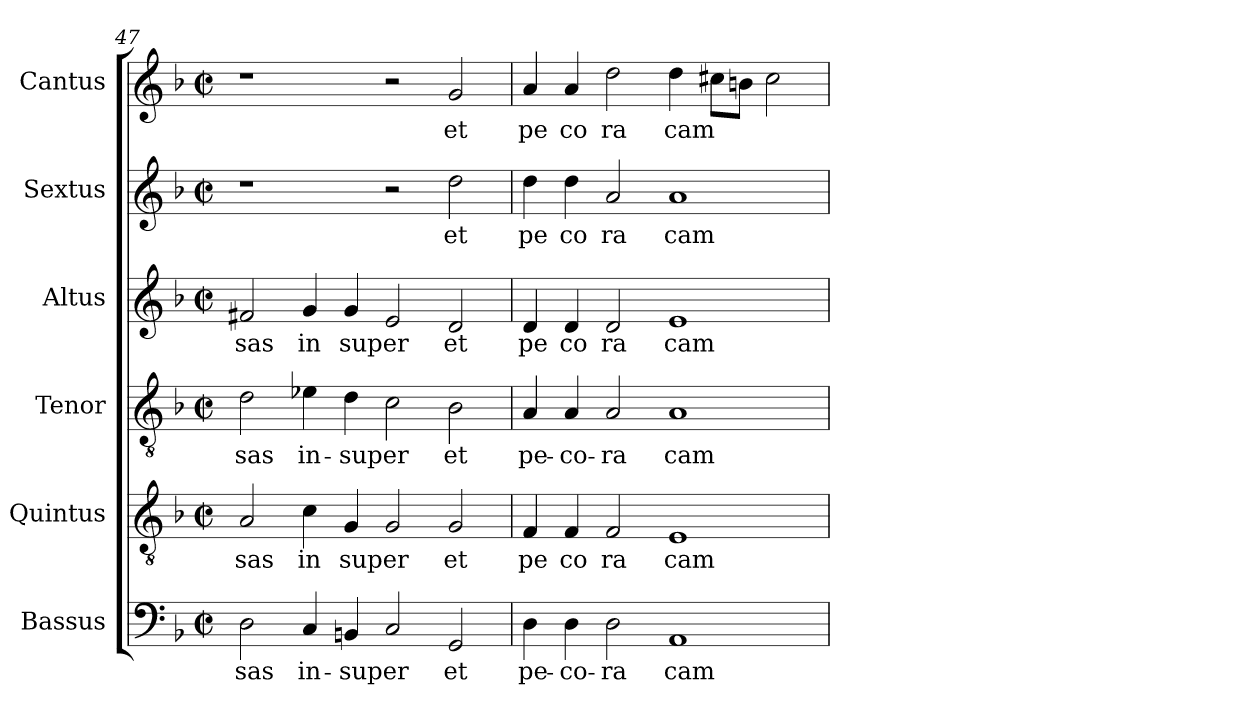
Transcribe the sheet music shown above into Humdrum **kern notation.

**kern	**text	**kern	**text	**kern	**text	**kern	**text	**kern	**text	**kern	**text
*part6	*part6	*part5	*part5	*part4	*part4	*part3	*part3	*part2	*part2	*part1	*part1
*staff6	*staff6	*staff5	*staff5	*staff4	*staff4	*staff3	*staff3	*staff2	*staff2	*staff1	*staff1
*I"Bassus	*	*I"Quintus	*	*I"Tenor	*	*I"Altus	*	*I"Sextus	*	*I"Cantus	*
*clefF4	*	*clefGv2	*	*clefGv2	*	*clefG2	*	*clefG2	*	*clefG2	*
*k[b-]	*	*k[b-]	*	*k[b-]	*	*k[b-]	*	*k[b-]	*	*k[b-]	*
*F:	*	*F:	*	*F:	*	*F:	*	*F:	*	*F:	*
*M2/2	*	*M2/2	*	*M2/2	*	*M2/2	*	*M2/2	*	*M2/2	*
*met(c|)	*	*met(c|)	*	*met(c|)	*	*met(c|)	*	*met(c|)	*	*met(c|)	*
=47	=47	=47	=47	=47	=47	=47	=47	=47	=47	=47	=47
!	!LO:LY:b:cj	!	!LO:LY:b:cj	!	!LO:LY:b:cj	!	!LO:LY:b:cj	!	!	!	!
2D\	-sas	2A/	sas	2d\	-sas	2f#X/	sas	1r	.	1r	.
!	!LO:LY:b:cj	!	!LO:LY:b:cj	!	!LO:LY:b:cj	!	!LO:LY:b:cj	!	!	!	!
4C/	in-	4c\	in	4e-X\	in-	4g/	in	.	.	.	.
!	!LO:LY:b	!	!LO:LY:b	!	!LO:LY:b	!	!LO:LY:b	!	!	!	!
4BBn/	-super	4G/	super	4d\	-super	4g/	super	.	.	.	.
2C/	.	2G/	.	2c\	.	2e/	.	2r	.	2r	.
!	!LO:LY:b:cj	!	!LO:LY:b:cj	!	!LO:LY:b:cj	!	!LO:LY:b:cj	!	!LO:LY:b:cj	!	!LO:LY:b:cj
2GG/	et	2G/	et	2B-\	et	2d/	et	2dd\	et	2g/	et
=48	=48	=48	=48	=48	=48	=48	=48	=48	=48	=48	=48
!	!LO:LY:b:cj	!	!LO:LY:b:cj	!	!LO:LY:b:cj	!	!LO:LY:b:cj	!	!LO:LY:b:cj	!	!LO:LY:b:cj
4D\	pe-	4F/	pe	4A/	pe-	4d/	pe	4dd\	pe	4a/	pe
!	!LO:LY:b:cj	!	!LO:LY:b:cj	!	!LO:LY:b:cj	!	!LO:LY:b:cj	!	!LO:LY:b:cj	!	!LO:LY:b:cj
4D\	-co-	4F/	co	4A/	-co-	4d/	co	4dd\	co	4a/	co
!	!LO:LY:b:cj	!	!LO:LY:b:cj	!	!LO:LY:b:cj	!	!LO:LY:b:cj	!	!LO:LY:b:cj	!	!LO:LY:b:cj
2D\	-ra	2F/	ra	2A/	-ra	2d/	ra	2a/	ra	2dd\	ra
!	!LO:LY:b:cj	!	!LO:LY:b:cj	!	!LO:LY:b:cj	!	!LO:LY:b:cj	!	!LO:LY:b:cj	!	!LO:LY:b
1AA	cam-	1E	cam	1A	cam-	1e	cam	1a	cam	4dd\	cam
.	.	.	.	.	.	.	.	.	.	8cc#X\L	.
.	.	.	.	.	.	.	.	.	.	8b\J	.
.	.	.	.	.	.	.	.	.	.	2cc#\	.
=	=	=	=	=	=	=	=	=	=	=	=
*-	*-	*-	*-	*-	*-	*-	*-	*-	*-	*-	*-
